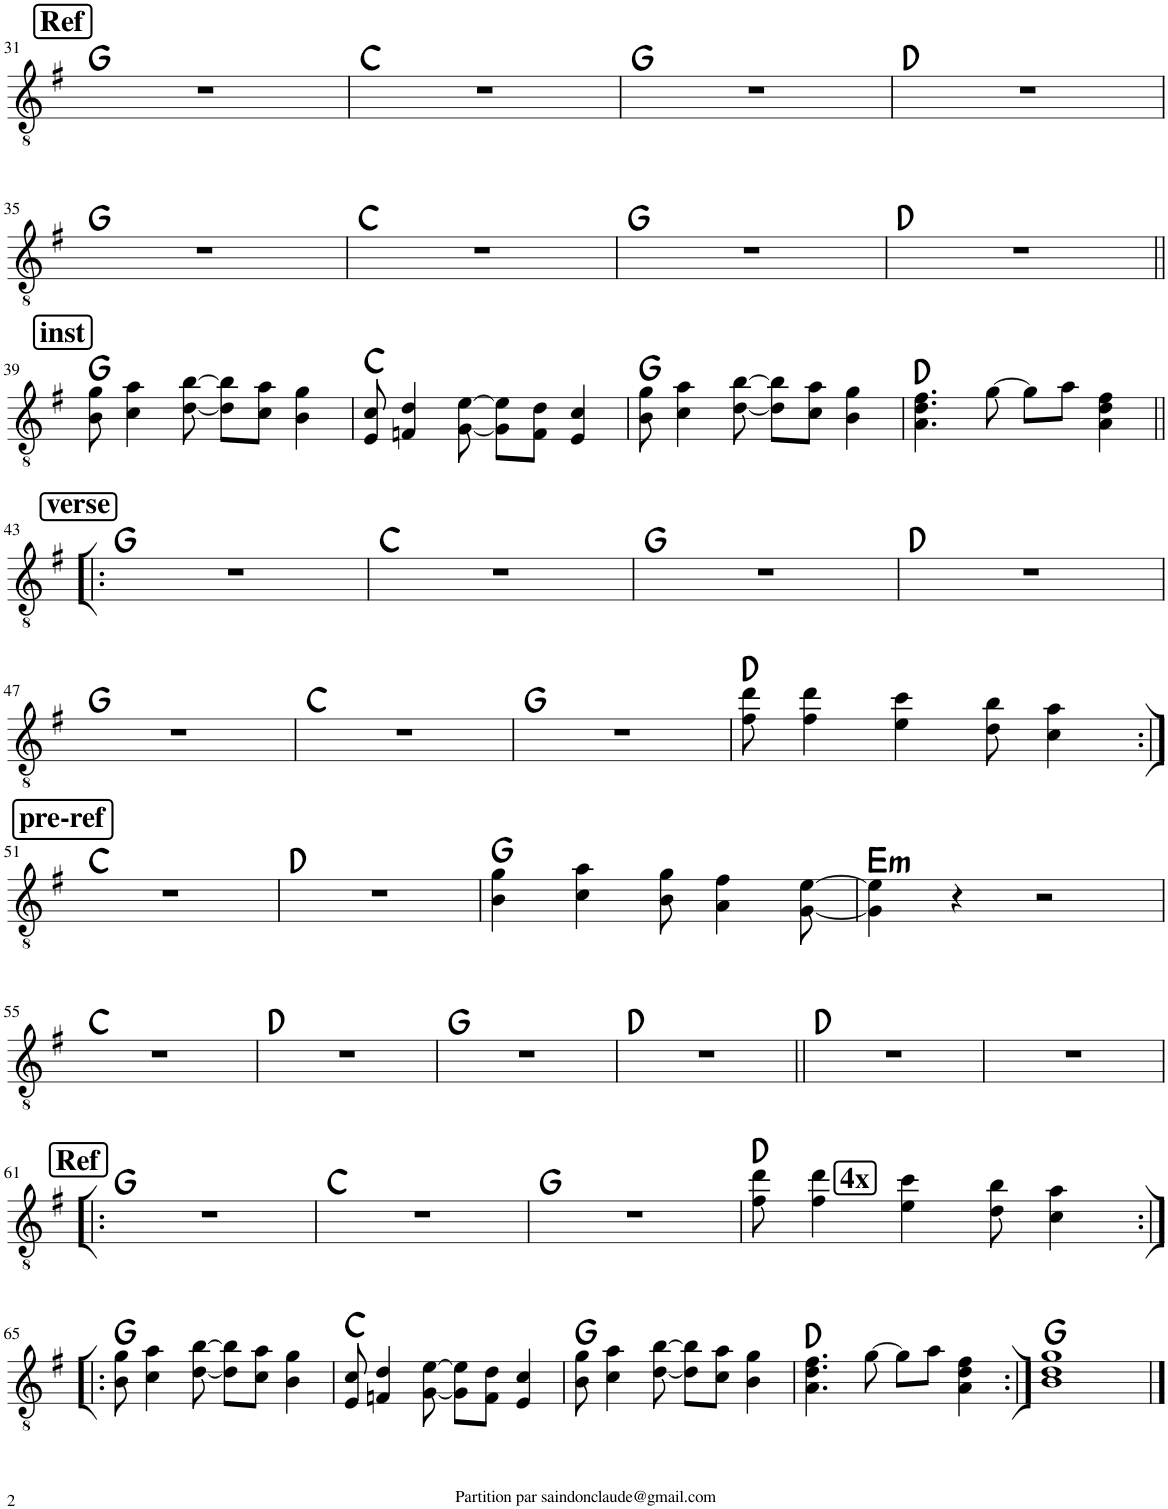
**kern	**harte
*part1	*part1
*staff1	*
*I"Classical Guitar	*
!!LO:PB:g=z
*clefGv2	*
*k[f#]	*
*M4/4	*
!!LO:REH:place=s1:a:B:rj:fs=14:t=Ref
=31	=31
1r	G:maj
=32	=32
1r	C:maj
=33	=33
1r	G:maj
=34	=34
1r	D:maj
!!LO:LB:g=z
=35	=35
1r	G:maj
=36	=36
1r	C:maj
=37	=37
1r	G:maj
=38	=38
1r	D:maj
!!LO:LB:g=z
!!LO:REH:place=s1:a:B:rj:fs=14:t=inst
=39||	=39||
8B\ 8g\	G:maj
4c\ 4a\	.
[8d\ [8b\	.
8d\] 8b\]L	.
8c\ 8a\J	.
4B\ 4g\	.
=40	=40
8E/ 8c/	C:maj
4Fn/ 4d/	.
[8G\ [8e\	.
8G\] 8e\]L	.
8F\ 8d\J	.
4E/ 4c/	.
=41	=41
8B\ 8g\	G:maj
4c\ 4a\	.
[8d\ [8b\	.
8d\] 8b\]L	.
8c\ 8a\J	.
4B\ 4g\	.
=42	=42
4.A\ 4.d\ 4.f#\	D:maj
[8g\	.
8g\L]	.
8a\J	.
4A\ 4d\ 4f#\	.
!!LO:LB:g=z
!!LO:REH:place=s1:a:B:rj:fs=14:t=verse
=43!|:	=43!|:
1r	G:maj
=44	=44
1r	C:maj
=45	=45
1r	G:maj
=46	=46
1r	D:maj
!!LO:LB:g=z
=47	=47
1r	G:maj
=48	=48
1r	C:maj
=49	=49
1r	G:maj
=50	=50
8f#\ 8dd\	D:maj
4f#\ 4dd\	.
4e\ 4cc\	.
8d\ 8b\	.
4c\ 4a\	.
!!LO:LB:g=z
!!LO:REH:place=s1:a:B:rj:fs=14:t=pre-ref
=51:|!	=51:|!
1r	C:maj
=52	=52
1r	D:maj
=53	=53
4B\ 4g\	G:maj
4c\ 4a\	.
8B\ 8g\	.
4A\ 4f#\	.
[8G\ [8e\	.
=54	=54
!	!LO:H:kt=m
4G\] 4e\]	E:min
4r	.
2r	.
!!LO:LB:g=z
=55	=55
1r	C:maj
=56	=56
1r	D:maj
=57	=57
1r	G:maj
=58	=58
1r	D:maj
=59||	=59||
1r	D:maj
=60	=60
1r	.
!!LO:LB:g=z
!!LO:REH:place=s1:a:B:rj:fs=14:t=Ref
=61!|:	=61!|:
1r	G:maj
=62	=62
1r	C:maj
=63	=63
1r	G:maj
!!LO:REH:place=s1:a:B:rj:fs=14:t=4x
=64	=64
8f#\ 8dd\	D:maj
4f#\ 4dd\	.
4e\ 4cc\	.
8d\ 8b\	.
4c\ 4a\	.
!!LO:LB:g=z
=65:|!|:	=65:|!|:
8B\ 8g\	G:maj
4c\ 4a\	.
[8d\ [8b\	.
8d\] 8b\]L	.
8c\ 8a\J	.
4B\ 4g\	.
=66	=66
8E/ 8c/	C:maj
4Fn/ 4d/	.
[8G\ [8e\	.
8G\] 8e\]L	.
8F\ 8d\J	.
4E/ 4c/	.
=67	=67
8B\ 8g\	G:maj
4c\ 4a\	.
[8d\ [8b\	.
8d\] 8b\]L	.
8c\ 8a\J	.
4B\ 4g\	.
=68	=68
4.A\ 4.d\ 4.f#\	D:maj
[8g\	.
8g\L]	.
8a\J	.
4A\ 4d\ 4f#\	.
=69:|!	=69:|!
1B 1d 1g	G:maj
==	==
*-	*-
